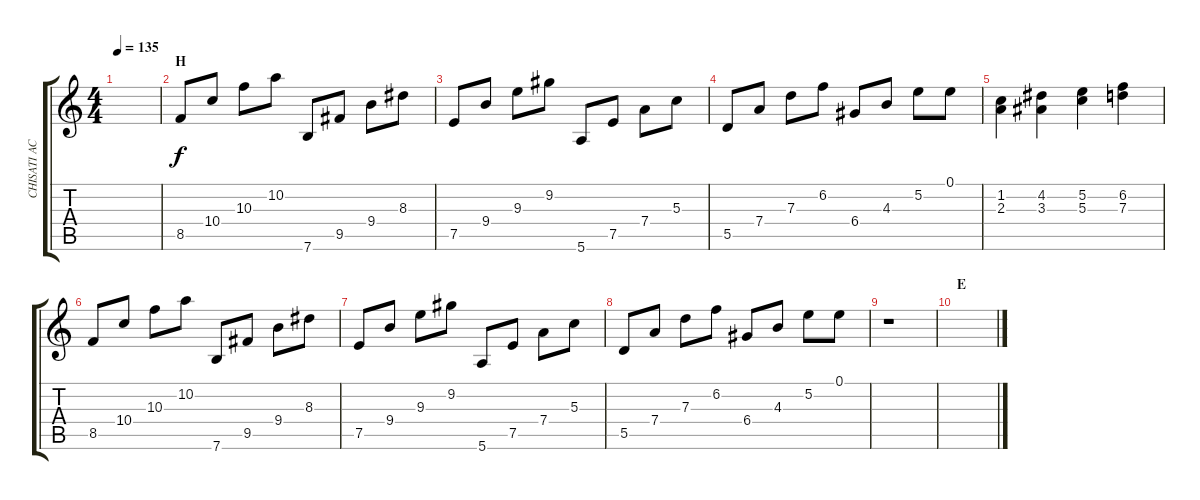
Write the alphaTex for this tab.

\track ("CHISATI ACCOUSTIC" "CHISATI AC") {instrument acousticguitarnylon}
\staff {score tabs}
\tuning (E4 B3 G3 D3 A2 E2) {hide}
\ts (4 4)
\tempo 135
\clef g2
\ks c
|
\section ("" "H")
8.5.8{instrument acousticguitarnylon} 10.4.8 10.3.8 10.2.8 7.6.8 9.5.8 9.4.8 8.3.8 |
7.5.8 9.4.8 9.3.8 9.2.8 5.6.8 7.5.8 7.4.8 5.3.8 |
5.5.8 7.4.8 7.3.8 6.2.8 6.4.8 4.3.8 5.2.8 0.1.8 |
(1.2 2.3).4 (4.2 3.3).4 (5.2 5.3).4 (6.2 7.3).4 |
8.5.8 10.4.8 10.3.8 10.2.8 7.6.8 9.5.8 9.4.8 8.3.8 |
7.5.8 9.4.8 9.3.8 9.2.8 5.6.8 7.5.8 7.4.8 5.3.8 |
5.5.8 7.4.8 7.3.8 6.2.8 6.4.8 4.3.8 5.2.8 0.1.8 |
r.1 |
\section ("" "E")
